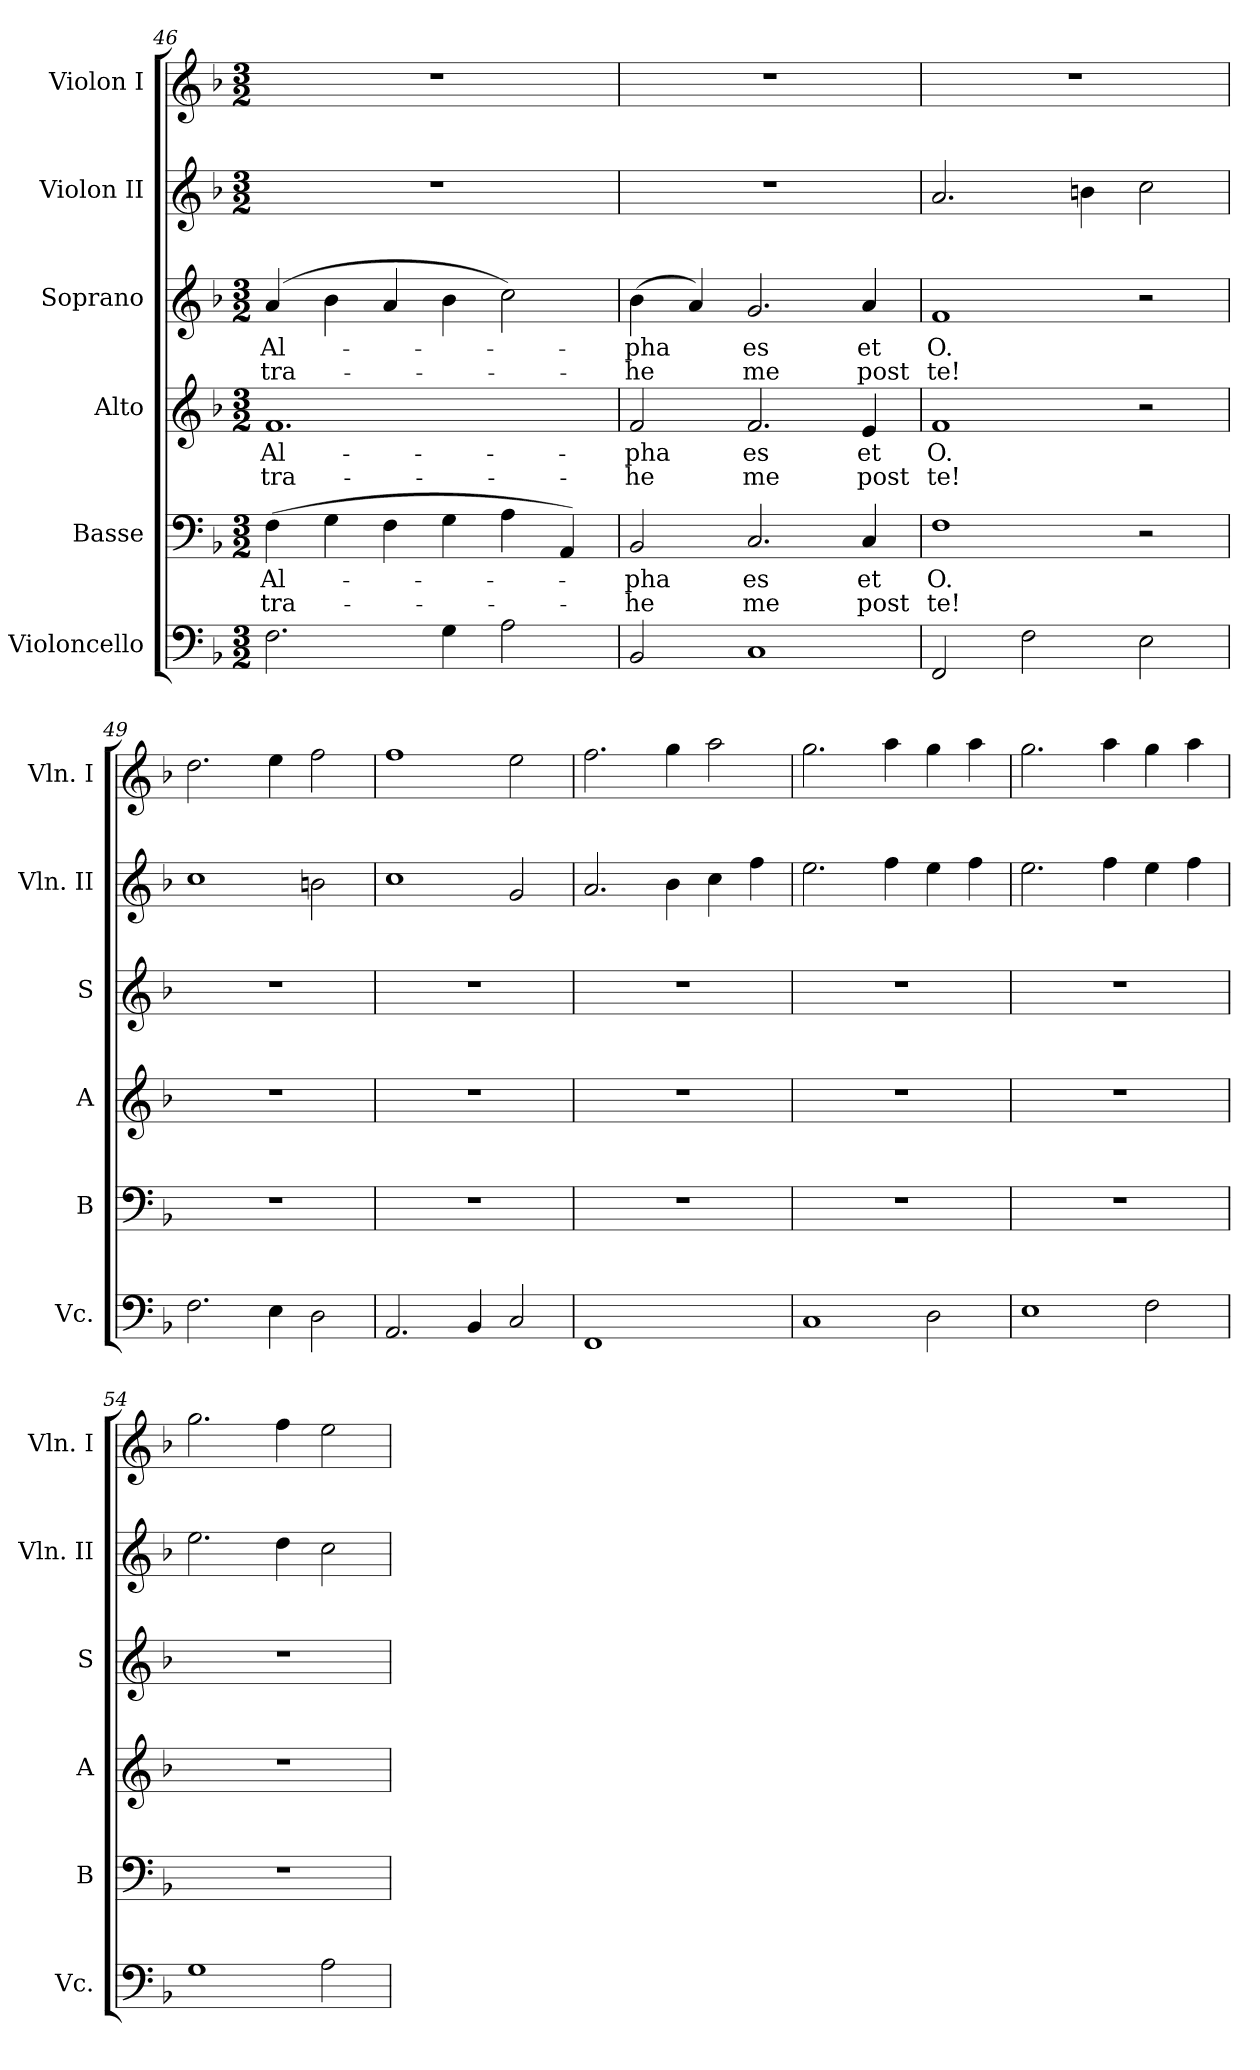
**kern	**kern	**text	**text	**kern	**text	**text	**kern	**text	**text	**kern	**kern
*part6	*part5	*part5	*part5	*part4	*part4	*part4	*part3	*part3	*part3	*part2	*part1
*staff6	*staff5	*staff5	*staff5	*staff4	*staff4	*staff4	*staff3	*staff3	*staff3	*staff2	*staff1
*I"Violoncello	*I"Basse	*	*	*I"Alto	*	*	*I"Soprano	*	*	*I"Violon II	*I"Violon I
*I'Vc.	*I'B	*	*	*I'A	*	*	*I'S	*	*	*I'Vln. II	*I'Vln. I
*clefF4	*clefF4	*	*	*clefG2	*	*	*clefG2	*	*	*clefG2	*clefG2
*k[b-]	*k[b-]	*	*	*k[b-]	*	*	*k[b-]	*	*	*k[b-]	*k[b-]
*F:	*F:	*	*	*F:	*	*	*F:	*	*	*F:	*F:
*M3/2	*M3/2	*	*	*M3/2	*	*	*M3/2	*	*	*M3/2	*M3/2
=46	=46	=46	=46	=46	=46	=46	=46	=46	=46	=46	=46
2.F\	(4F\	Al-	tra-	1.f	Al-	tra-	(4a/	Al-	tra-	1.r	1.r
.	4G\	.	.	.	.	.	4b-\	.	.	.	.
.	4F\	.	.	.	.	.	4a/	.	.	.	.
4G\	4G\	.	.	.	.	.	4b-\	.	.	.	.
2A\	4A\	.	.	.	.	.	2cc\)	.	.	.	.
.	4AA/)	.	.	.	.	.	.	.	.	.	.
!!LO:LB:g=z
=47	=47	=47	=47	=47	=47	=47	=47	=47	=47	=47	=47
2BB-/	2BB-/	-pha	-he	2f/	-pha	-he	(4b-\	-pha	-he	1.r	1.r
.	.	.	.	.	.	.	4a/)	.	.	.	.
1C	2.C/	es	me	2.f/	es	me	2.g/	es	me	.	.
.	4C/	et	post	4e/	et	post	4a/	et	post	.	.
=48	=48	=48	=48	=48	=48	=48	=48	=48	=48	=48	=48
2FF/	1F	O.	te!	1f	O.	te!	1f	O.	te!	2.a/	1.r
2F\	.	.	.	.	.	.	.	.	.	.	.
.	.	.	.	.	.	.	.	.	.	4bn\	.
2E\	2r	.	.	2r	.	.	2r	.	.	2cc\	.
=49	=49	=49	=49	=49	=49	=49	=49	=49	=49	=49	=49
2.F\	1.r	.	.	1.r	.	.	1.r	.	.	1cc	2.dd\
4E\	.	.	.	.	.	.	.	.	.	.	4ee\
2D\	.	.	.	.	.	.	.	.	.	2bn\	2ff\
=50	=50	=50	=50	=50	=50	=50	=50	=50	=50	=50	=50
2.AA/	1.r	.	.	1.r	.	.	1.r	.	.	1cc	1ff
4BB-/	.	.	.	.	.	.	.	.	.	.	.
2C/	.	.	.	.	.	.	.	.	.	2g/	2ee\
=51	=51	=51	=51	=51	=51	=51	=51	=51	=51	=51	=51
1FF	1.r	.	.	1.r	.	.	1.r	.	.	2.a/	2.ff\
.	.	.	.	.	.	.	.	.	.	4b-\	4gg\
2ryy	.	.	.	.	.	.	.	.	.	4cc\	2aa\
.	.	.	.	.	.	.	.	.	.	4ff\	.
=52	=52	=52	=52	=52	=52	=52	=52	=52	=52	=52	=52
1C	1.r	.	.	1.r	.	.	1.r	.	.	2.ee\	2.gg\
.	.	.	.	.	.	.	.	.	.	4ff\	4aa\
2D\	.	.	.	.	.	.	.	.	.	4ee\	4gg\
.	.	.	.	.	.	.	.	.	.	4ff\	4aa\
=53	=53	=53	=53	=53	=53	=53	=53	=53	=53	=53	=53
1E	1.r	.	.	1.r	.	.	1.r	.	.	2.ee\	2.gg\
.	.	.	.	.	.	.	.	.	.	4ff\	4aa\
2F\	.	.	.	.	.	.	.	.	.	4ee\	4gg\
.	.	.	.	.	.	.	.	.	.	4ff\	4aa\
=54	=54	=54	=54	=54	=54	=54	=54	=54	=54	=54	=54
1G	1.r	.	.	1.r	.	.	1.r	.	.	2.ee\	2.gg\
.	.	.	.	.	.	.	.	.	.	4dd\	4ff\
2A\	.	.	.	.	.	.	.	.	.	2cc\	2ee\
=	=	=	=	=	=	=	=	=	=	=	=
*-	*-	*-	*-	*-	*-	*-	*-	*-	*-	*-	*-
